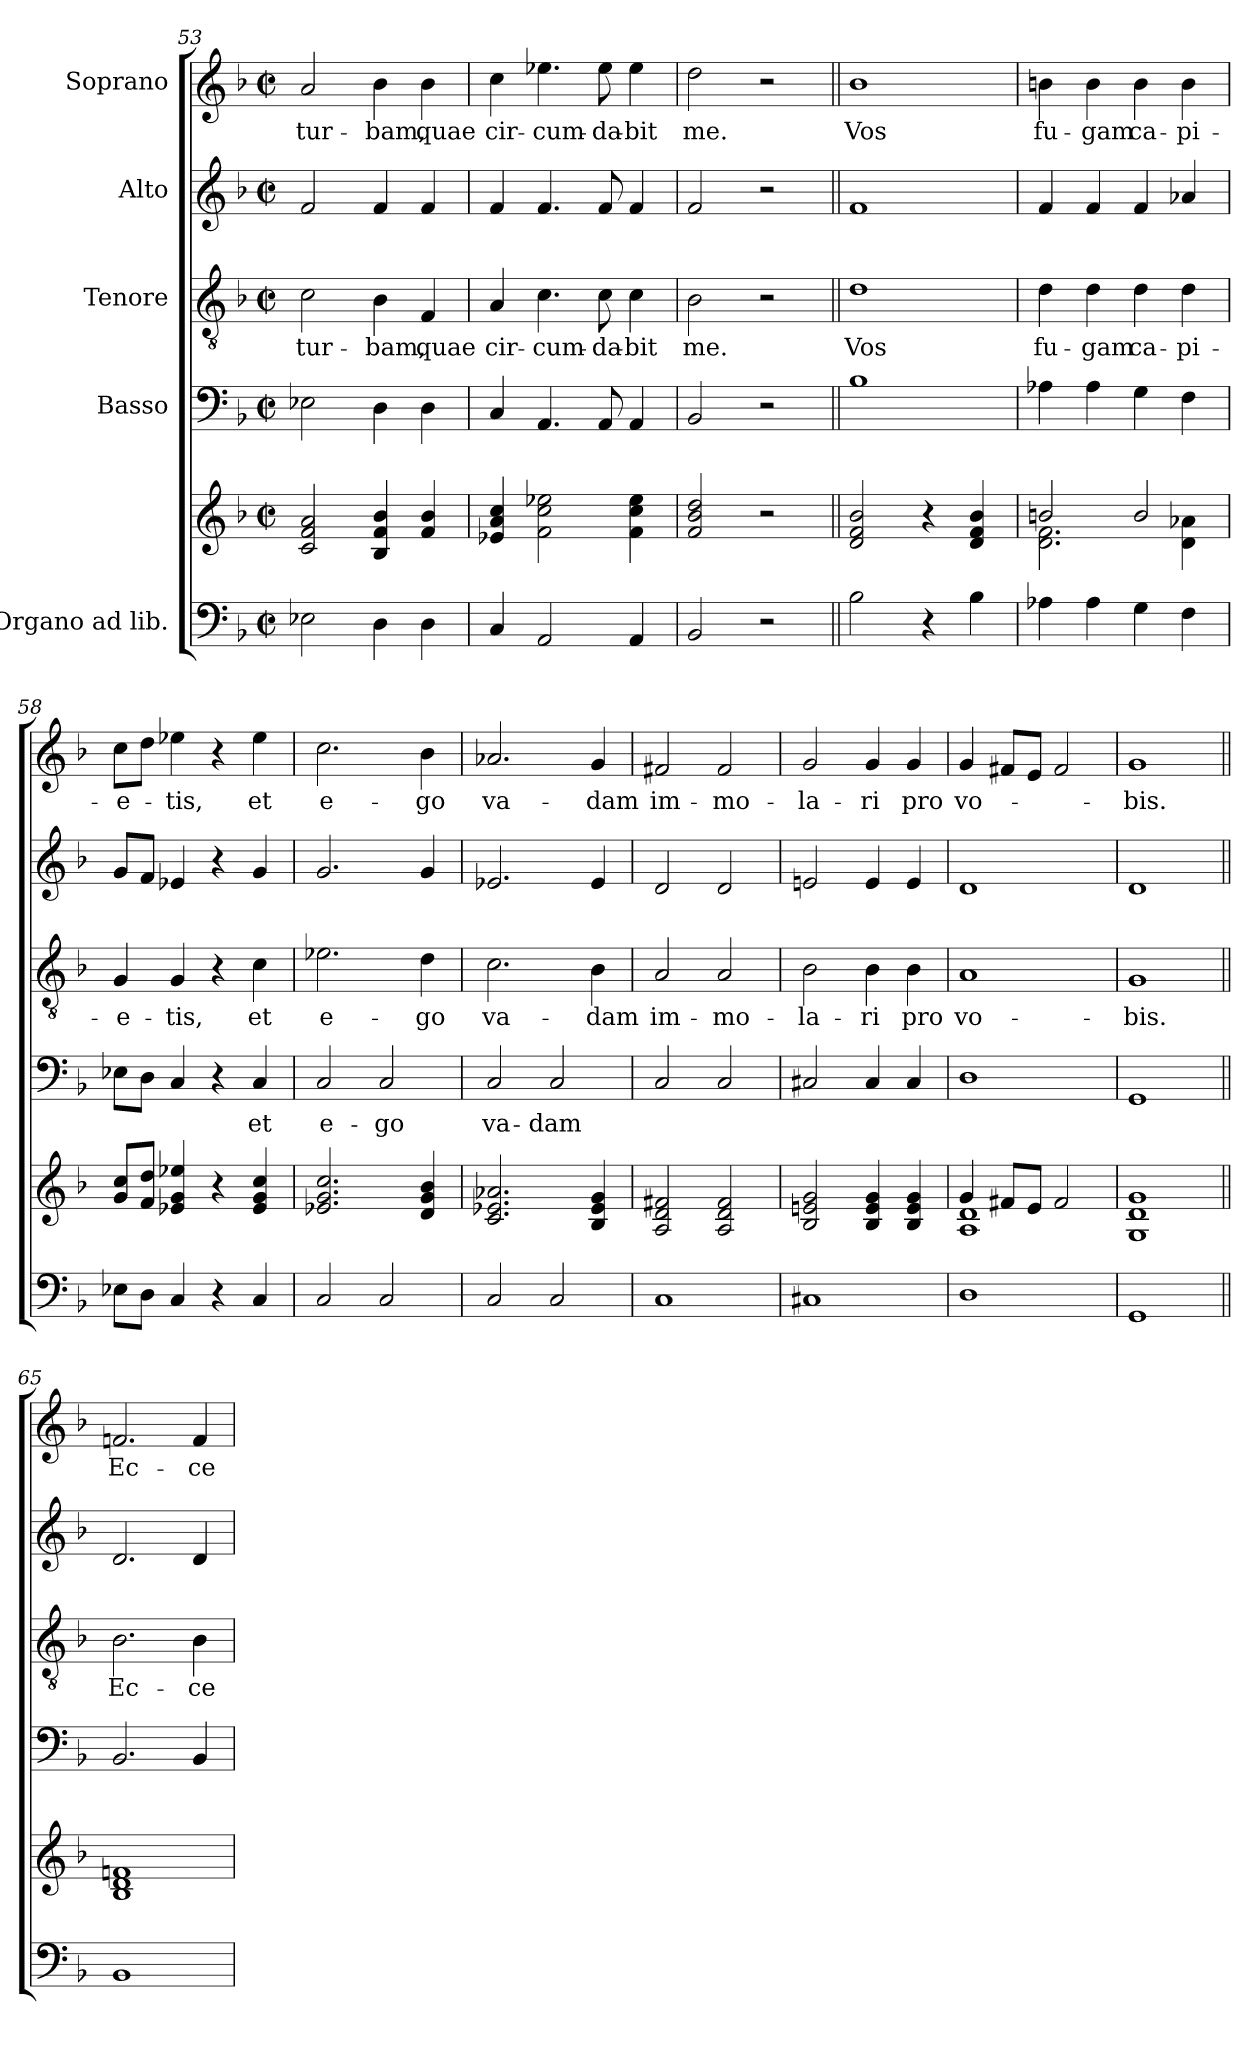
**kern	**kern	**kern	**text	**kern	**text	**kern	**kern	**text
*part5	*part5	*part4	*part4	*part3	*part3	*part2	*part1	*part1
*staff6	*staff5	*staff4	*staff4	*staff3	*staff3	*staff2	*staff1	*staff1
*I"Organo ad lib.	*	*I"Basso	*	*I"Tenore	*	*I"Alto	*I"Soprano	*
*clefF4	*clefG2	*clefF4	*	*clefGv2	*	*clefG2	*clefG2	*
*k[b-]	*k[b-]	*k[b-]	*	*k[b-]	*	*k[b-]	*k[b-]	*
*F:	*F:	*F:	*	*F:	*	*F:	*F:	*
*M2/2	*M2/2	*M2/2	*	*M2/2	*	*M2/2	*M2/2	*
*met(c|)	*met(c|)	*met(c|)	*	*met(c|)	*	*met(c|)	*met(c|)	*
=53	=53	=53	=53	=53	=53	=53	=53	=53
2E-X\	2c/ 2f/ 2a/	2E-X\	.	2c\	tur-	2f/	2a/	tur-
4D\	4B-/ 4f/ 4b-/	4D\	.	4B-\	-bam,	4f/	4b-\	-bam,
4D\	4f/ 4b-/	4D\	.	4F/	quae	4f/	4b-\	quae
!!LO:LB:g=z
=54	=54	=54	=54	=54	=54	=54	=54	=54
4C/	4e-X/ 4a/ 4cc/	4C/	.	4A/	cir-	4f/	4cc\	cir-
2AA/	2f\ 2cc\ 2ee-X\	4.AA/	.	4.c\	-cum-	4.f/	4.ee-X\	-cum-
.	.	8AA/	.	8c\	-da-	8f/	8ee-\	-da-
4AA/	4f\ 4cc\ 4ee-\	4AA/	.	4c\	-bit	4f/	4ee-\	-bit
=55	=55	=55	=55	=55	=55	=55	=55	=55
2BB-/	2f/ 2b-/ 2dd/	2BB-/	.	2B-\	me.	2f/	2dd\	me.
2r	2r	2r	.	2r	.	2r	2r	.
=56||	=56||	=56||	=56||	=56||	=56||	=56||	=56||	=56||
2B-\	2d/ 2f/ 2b-/	1B-	.	1d	Vos	1f	1b-	Vos
4r	4r	.	.	.	.	.	.	.
4B-\	4d/ 4f/ 4b-/	.	.	.	.	.	.	.
=57	=57	=57	=57	=57	=57	=57	=57	=57
*	*^	*	*	*	*	*	*	*
4A-X\	2bn/	2.d\ 2.f\	4A-X\	.	4d\	fu-	4f/	4bn\	fu-
4A-\	.	.	4A-\	.	4d\	-gam	4f/	4b\	-gam
4G\	2b/	.	4G\	.	4d\	ca-	4f/	4b\	ca-
4F\	.	4d\ 4a-X\	4F\	.	4d\	-pi-	4a-X/	4b\	-pi-
*	*v	*v	*	*	*	*	*	*	*
=58	=58	=58	=58	=58	=58	=58	=58	=58
8E-X\L	8g/ 8cc/L	8E-X\L	.	4G/	-e-	8g/L	8cc\L	-e-
8D\J	8f/ 8dd/J	8D\J	.	.	.	8f/J	8dd\J	.
4C/	4e-X/ 4g/ 4ee-X/	4C/	.	4G/	-tis,	4e-X/	4ee-X\	-tis,
4r	4r	4r	.	4r	.	4r	4r	.
4C/	4e-/ 4g/ 4cc/	4C/	et	4c\	et	4g/	4ee-\	et
=59	=59	=59	=59	=59	=59	=59	=59	=59
2C/	2.e-X/ 2.g/ 2.cc/	2C/	e-	2.e-X\	e-	2.g/	2.cc\	e-
2C/	.	2C/	-go	.	.	.	.	.
.	4d/ 4g/ 4b-/	.	.	4d\	-go	4g/	4b-\	-go
=60	=60	=60	=60	=60	=60	=60	=60	=60
2C/	2.c/ 2.e-X/ 2.a-X/	2C/	va-	2.c\	va-	2.e-X/	2.a-X/	va-
2C/	.	2C/	-dam	.	.	.	.	.
.	4B-/ 4e-/ 4g/	.	.	4B-\	-dam	4e-/	4g/	-dam
!!LO:PB:g=z
=61	=61	=61	=61	=61	=61	=61	=61	=61
1C	2A/ 2d/ 2f#X/	2C/	.	2A/	im-	2d/	2f#X/	im-
.	2A/ 2d/ 2f#/	2C/	.	2A/	-mo-	2d/	2f#/	-mo-
=62	=62	=62	=62	=62	=62	=62	=62	=62
1C#X	2B-/ 2en/ 2g/	2C#X/	.	2B-\	-la-	2en/	2g/	-la-
.	4B-/ 4e/ 4g/	4C#/	.	4B-\	-ri	4e/	4g/	-ri
.	4B-/ 4e/ 4g/	4C#/	.	4B-\	pro	4e/	4g/	pro
=63	=63	=63	=63	=63	=63	=63	=63	=63
*	*^	*	*	*	*	*	*	*
1D	4g/	1A 1d	1D	.	1A	vo-	1d	4g/	vo-
.	8f#X/L	.	.	.	.	.	.	8f#X/L	.
.	8e/J	.	.	.	.	.	.	8e/J	.
.	2f#/	.	.	.	.	.	.	2f#/	.
=64	=64	=64	=64	=64	=64	=64	=64	=64	=64
1GG	1g	1G 1d	1GG	.	1G	-bis.	1d	1g	-bis.
*	*v	*v	*	*	*	*	*	*	*
=65||	=65||	=65||	=65||	=65||	=65||	=65||	=65||	=65||
1BB-	1B- 1d 1fn	2.BB-/	.	2.B-\	Ec-	2.d/	2.fn/	Ec-
.	.	4BB-/	.	4B-\	-ce	4d/	4f/	-ce
=	=	=	=	=	=	=	=	=
*-	*-	*-	*-	*-	*-	*-	*-	*-
